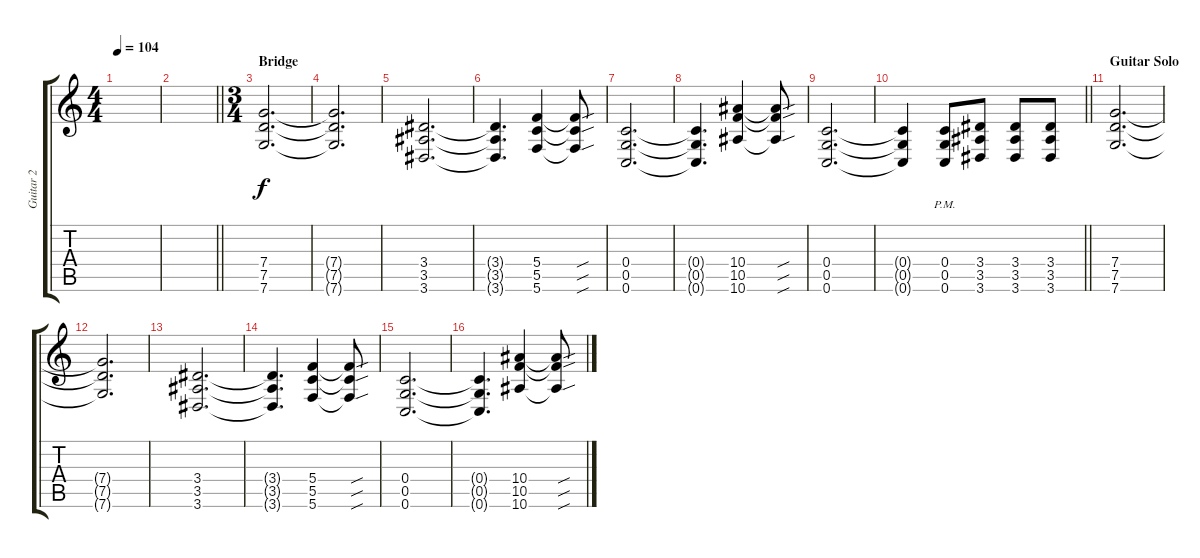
\track ("Guitar 2" "Guitar 2") {instrument distortionguitar}
\staff {score tabs}
\tuning (D4 A3 F3 C3 G2 C2) {hide}
\ts (4 4)
\tempo 104
\clef g2
\ks c
|
\barLineRight lightlight
|
\ts (3 4)
\section ("" "Bridge")
(7.4 7.5 7.6).2{d} |
(7.4{t} 7.5{t} 7.6{t}).2{d} |
(3.4 3.5 3.6).2{d} |
(3.4{t} 3.5{t} 3.6{t}).4{d} (5.4 5.5 5.6).4 (5.4{sou t} 5.5{sou t} 5.6{sou t}).8 |
(0.4 0.5 0.6).2{d} |
(0.4{t} 0.5{t} 0.6{t}).4{d} (10.4 10.5 10.6).4 (10.4{sou t} 10.5{sou t} 10.6{sou t}).8 |
(0.4 0.5 0.6).2{d} |
\barLineRight lightlight
(0.4{t} 0.5{t} 0.6{t}).4 (0.4{pm} 0.5{pm} 0.6{pm}).8 (3.4 3.5 3.6).8 (3.4 3.5 3.6).8 (3.4 3.5 3.6).8 |
\section ("" "Guitar Solo")
(7.4 7.5 7.6).2{d} |
(7.4{t} 7.5{t} 7.6{t}).2{d} |
(3.4 3.5 3.6).2{d} |
(3.4{t} 3.5{t} 3.6{t}).4{d} (5.4 5.5 5.6).4 (5.4{sou t} 5.5{sou t} 5.6{sou t}).8 |
(0.4 0.5 0.6).2{d} |
(0.4{t} 0.5{t} 0.6{t}).4{d} (10.4 10.5 10.6).4 (10.4{sou t} 10.5{sou t} 10.6{sou t}).8
